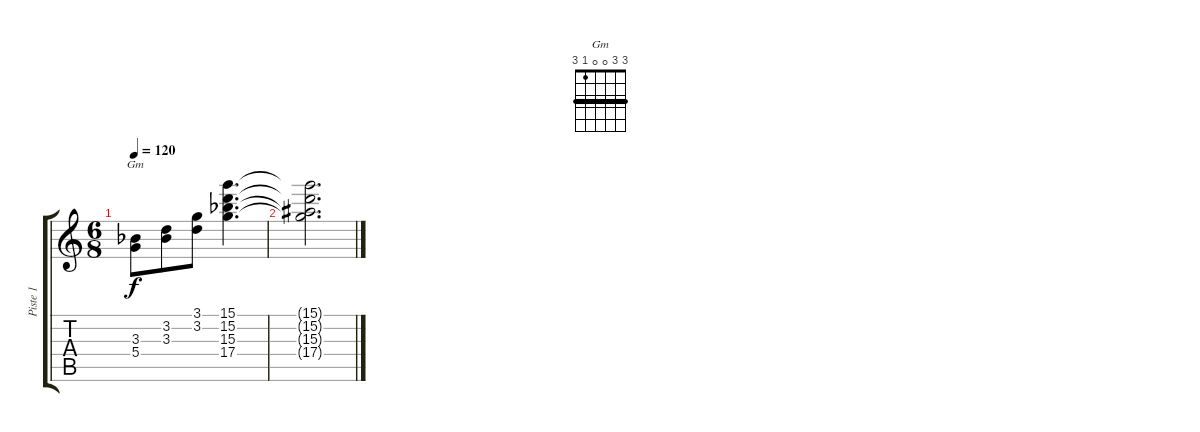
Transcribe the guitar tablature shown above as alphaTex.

\track ("Piste 1" "Piste 1") {instrument acousticguitarsteel}
\staff {score tabs}
\tuning (E4 B3 G3 D3 A2 E2) {hide}
\chord ("Gm" 3 3 0 0 1 3) {barre 3}
\ts (6 8)
\tempo 120
\clef g2
\ks c
(3.3{acc b} 5.4).8{ch "Gm" dy f} (3.2 3.3{acc b}).8 (3.1 3.2).8 (15.1 15.2 15.3{acc b} 17.4).4{d} |
(15.1{t} 15.2{t} 15.3{t} 17.4{t}).2{d}
